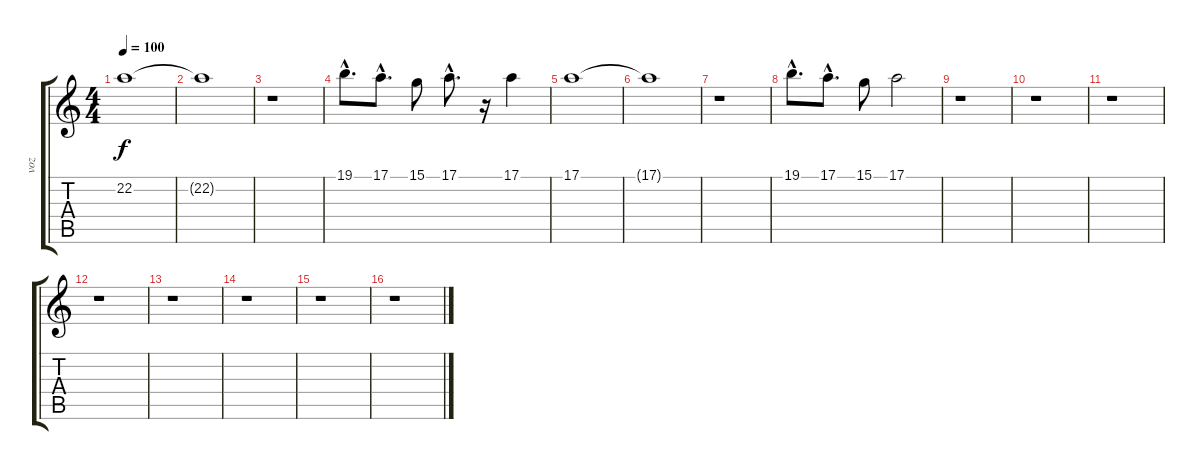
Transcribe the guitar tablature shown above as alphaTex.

\track ("voz" "voz") {instrument oboe}
\staff {score tabs}
\tuning (E4 B3 G3 D3 A2 E2) {hide}
\ts (4 4)
\tempo 100
\clef g2
\ks c
22.2.1{dy f} |
22.2{t}.1 |
r.1 |
19.1{hac}.8{d} 17.1{hac}.8{d} 15.1.8 17.1{hac}.8{d} r.16 17.1.4 |
17.1.1 |
17.1{t}.1 |
r.1 |
19.1{hac}.8{d} 17.1{hac}.8{d} 15.1.8 17.1.2 |
r.1 |
r.1 |
r.1 |
r.1 |
r.1 |
r.1 |
r.1 |
r.1
